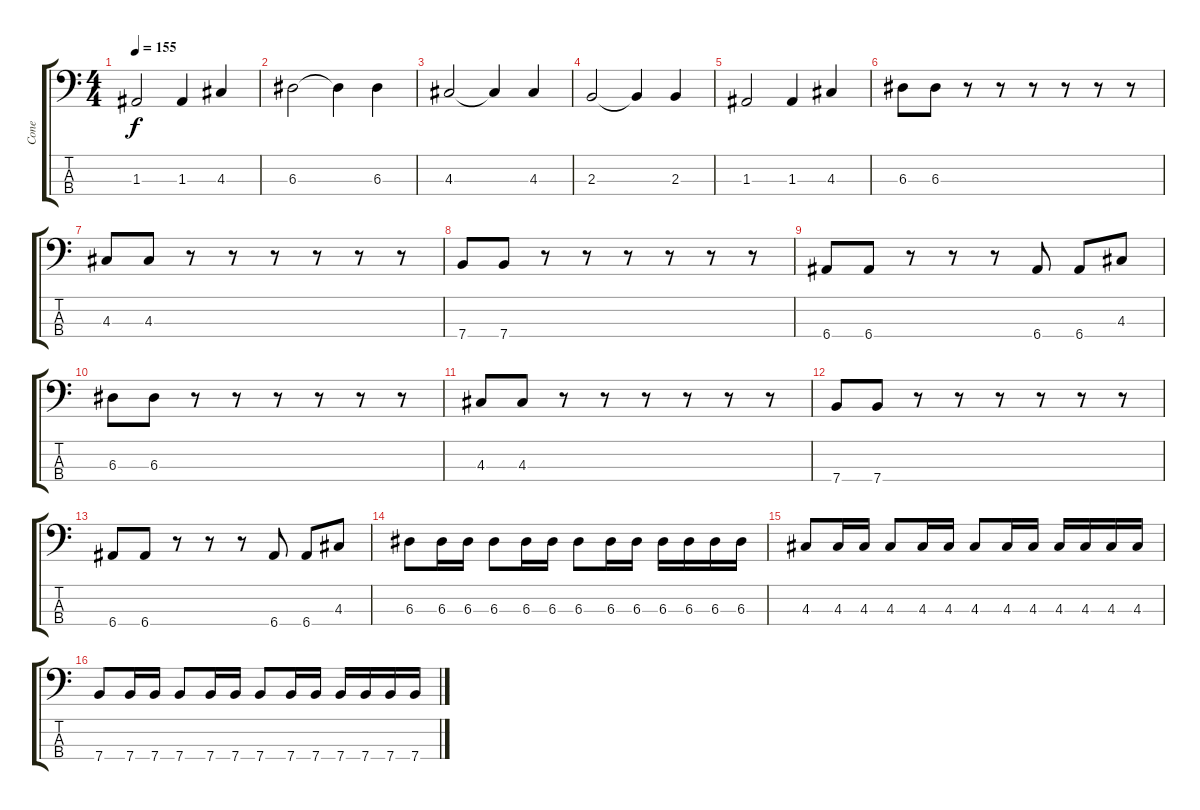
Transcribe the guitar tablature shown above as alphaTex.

\track ("Cone" "Cone") {instrument electricbasspick}
\staff {score tabs}
\tuning (G2 D2 A1 E1) {hide}
\ts (4 4)
\tempo 155
\clef f4
\ks c
1.3.2{dy f} 1.3.4 4.3.4 |
6.3.2 6.3{t}.4 6.3.4 |
4.3.2 4.3{t}.4 4.3.4 |
2.3.2 2.3{t}.4 2.3.4 |
1.3.2 1.3.4 4.3.4 |
6.3.8 6.3.8 r.8 r.8 r.8 r.8 r.8 r.8 |
4.3.8 4.3.8 r.8 r.8 r.8 r.8 r.8 r.8 |
7.4.8 7.4.8 r.8 r.8 r.8 r.8 r.8 r.8 |
6.4.8 6.4.8 r.8 r.8 r.8 6.4.8 6.4.8 4.3.8 |
6.3.8 6.3.8 r.8 r.8 r.8 r.8 r.8 r.8 |
4.3.8 4.3.8 r.8 r.8 r.8 r.8 r.8 r.8 |
7.4.8 7.4.8 r.8 r.8 r.8 r.8 r.8 r.8 |
6.4.8 6.4.8 r.8 r.8 r.8 6.4.8 6.4.8 4.3.8 |
6.3.8 6.3.16 6.3.16 6.3.8 6.3.16 6.3.16 6.3.8 6.3.16 6.3.16 6.3.16 6.3.16 6.3.16 6.3.16 |
4.3.8 4.3.16 4.3.16 4.3.8 4.3.16 4.3.16 4.3.8 4.3.16 4.3.16 4.3.16 4.3.16 4.3.16 4.3.16 |
7.4.8 7.4.16 7.4.16 7.4.8 7.4.16 7.4.16 7.4.8 7.4.16 7.4.16 7.4.16 7.4.16 7.4.16 7.4.16
